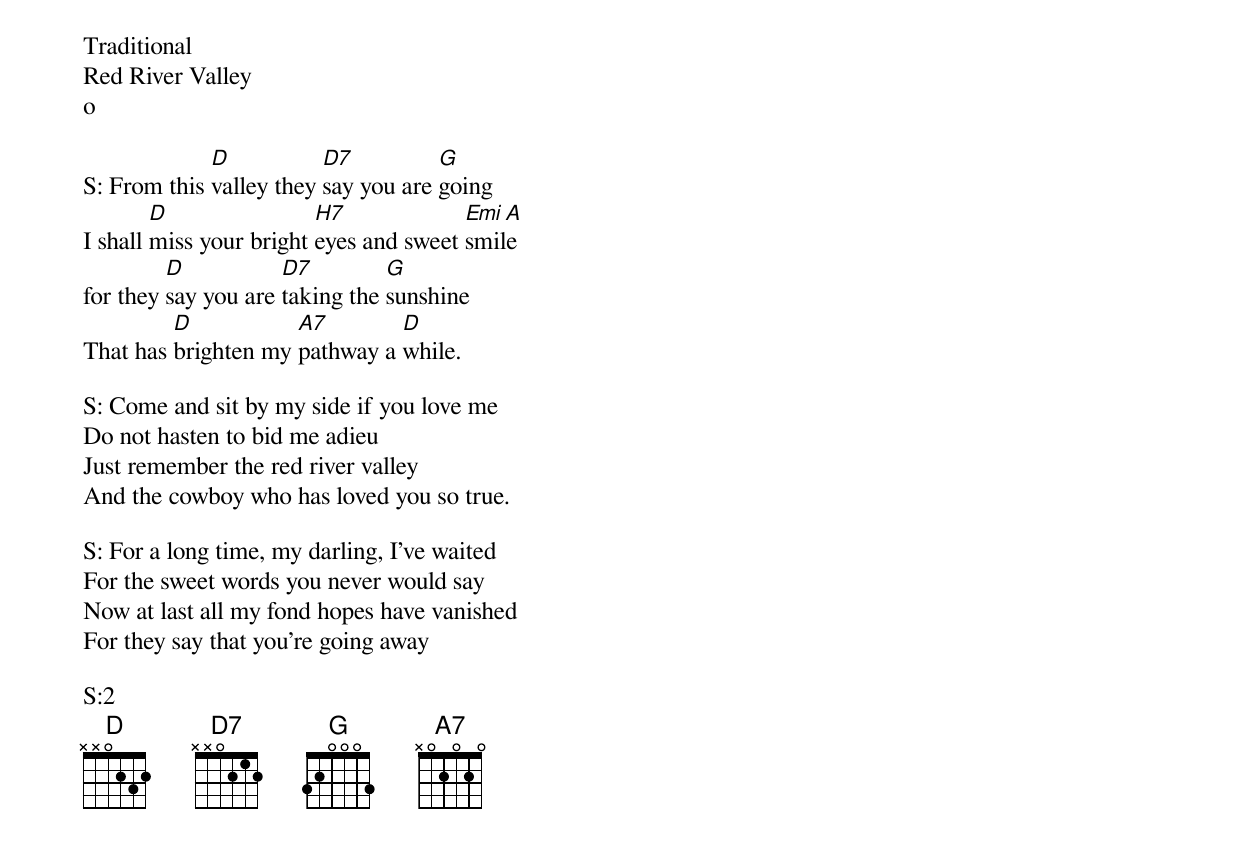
Traditional
Red River Valley
o

S: From this [D]valley they [D7]say you are [G]going
I shall [D]miss your bright [H7]eyes and sweet [Emi A]smile
for they [D]say you are [D7]taking the [G]sunshine
That has [D]brighten my [A7]pathway a [D]while.

S: Come and sit by my side if you love me
Do not hasten to bid me adieu
Just remember the red river valley
And the cowboy who has loved you so true.

S: For a long time, my darling, I've waited
For the sweet words you never would say
Now at last all my fond hopes have vanished
For they say that you're going away

S:2
